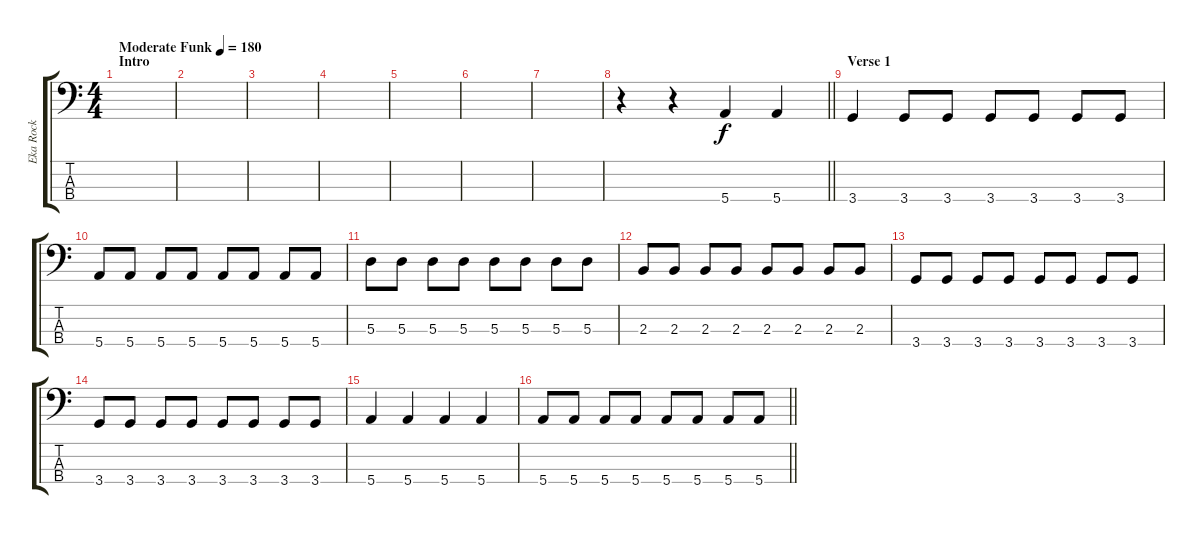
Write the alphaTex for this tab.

\track ("Eka Rock" "Eka Rock") {instrument electricbassfinger}
\staff {score tabs}
\tuning (G2 D2 A1 E1) {hide}
\ts (4 4)
\section ("" "Intro")
\tempo (180 "Moderate Funk")
\clef f4
\ks c
|
|
|
|
|
|
|
\barLineRight lightlight
r.4 r.4 5.4.4 5.4.4 |
\section ("" "Verse 1")
3.4.4 3.4.8 3.4.8 3.4.8 3.4.8 3.4.8 3.4.8 |
5.4.8 5.4.8 5.4.8 5.4.8 5.4.8 5.4.8 5.4.8 5.4.8 |
5.3.8 5.3.8 5.3.8 5.3.8 5.3.8 5.3.8 5.3.8 5.3.8 |
2.3.8 2.3.8 2.3.8 2.3.8 2.3.8 2.3.8 2.3.8 2.3.8 |
3.4.8 3.4.8 3.4.8 3.4.8 3.4.8 3.4.8 3.4.8 3.4.8 |
3.4.8 3.4.8 3.4.8 3.4.8 3.4.8 3.4.8 3.4.8 3.4.8 |
5.4.4 5.4.4 5.4.4 5.4.4 |
\barLineRight lightlight
5.4.8 5.4.8 5.4.8 5.4.8 5.4.8 5.4.8 5.4.8 5.4.8
